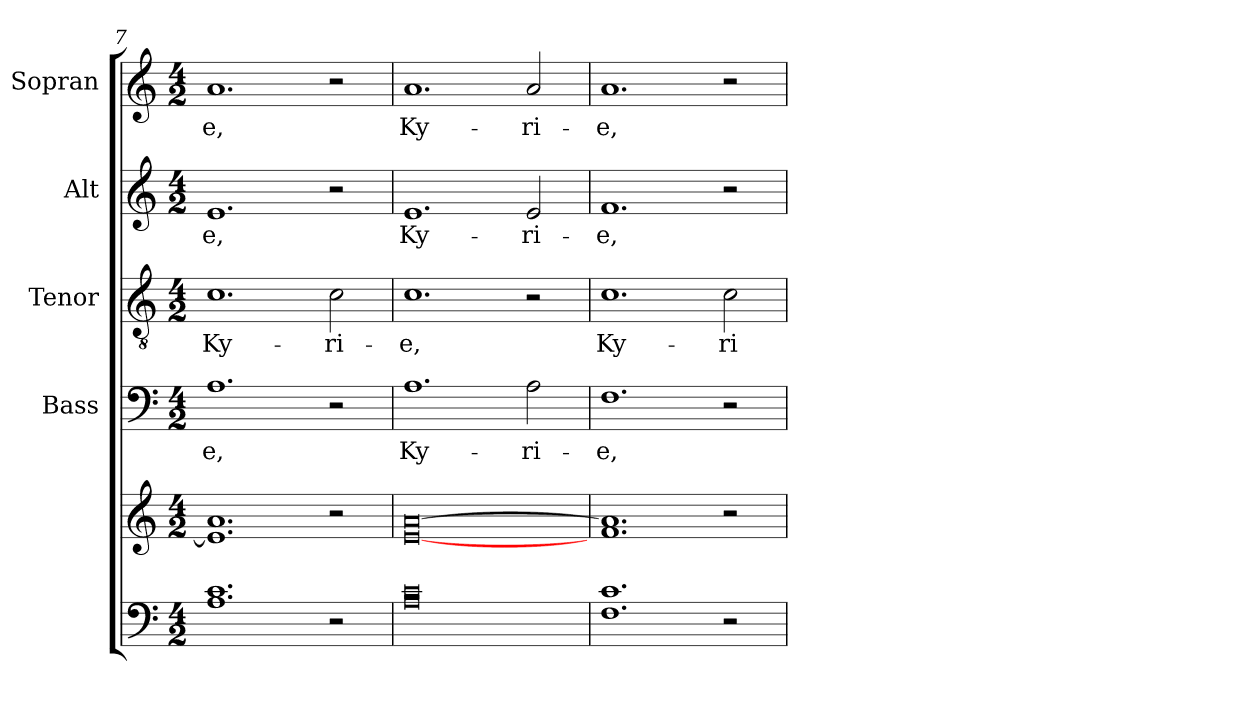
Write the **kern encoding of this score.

**kern	**kern	**kern	**text	**kern	**text	**kern	**text	**kern	**text
*part5	*part5	*part4	*part4	*part3	*part3	*part2	*part2	*part1	*part1
*staff6	*staff5	*staff4	*staff4	*staff3	*staff3	*staff2	*staff2	*staff1	*staff1
*	*	*I"Bass	*	*I"Tenor	*	*I"Alt	*	*I"Sopran	*
*	*	*I'B.	*	*I'T.	*	*I'A.	*	*I'S.	*
*clefF4	*clefG2	*clefF4	*	*clefGv2	*	*clefG2	*	*clefG2	*
*k[]	*k[]	*k[]	*	*k[]	*	*k[]	*	*k[]	*
*C:	*C:	*C:	*	*C:	*	*C:	*	*C:	*
*M4/2	*M4/2	*M4/2	*	*M4/2	*	*M4/2	*	*M4/2	*
=7	=7	=7	=7	=7	=7	=7	=7	=7	=7
!	!	!	!LO:LY:b	!	!LO:LY:b	!	!LO:LY:b	!	!LO:LY:b
1.A 1.c	1.e] 1.a	1.A	-e,	1.c	Ky-	1.e	-e,	1.a	-e,
!	!	!	!	!	!LO:LY:b	!	!	!	!
2r	2r	2r	.	2c\	-ri-	2r	.	2r	.
=8	=8	=8	=8	=8	=8	=8	=8	=8	=8
!	!	!	!LO:LY:b	!	!LO:LY:b	!	!LO:LY:b	!	!LO:LY:b
0A 0c	[0e [0a	1.A	Ky-	1.c	-e,	1.e	Ky-	1.a	Ky-
!	!	!	!LO:LY:b	!	!	!	!LO:LY:b	!	!LO:LY:b
.	.	2A\	-ri-	2r	.	2e/	-ri-	2a/	-ri-
=9	=9	=9	=9	=9	=9	=9	=9	=9	=9
!	!	!	!LO:LY:b	!	!LO:LY:b	!	!LO:LY:b	!	!LO:LY:b
1.F 1.c	1.f 1.a]	1.F	-e,	1.c	Ky-	1.f	-e,	1.a	-e,
!	!	!	!	!	!LO:LY:b	!	!	!	!
2r	2r	2r	.	2c\	-ri-	2r	.	2r	.
=	=	=	=	=	=	=	=	=	=
*-	*-	*-	*-	*-	*-	*-	*-	*-	*-
